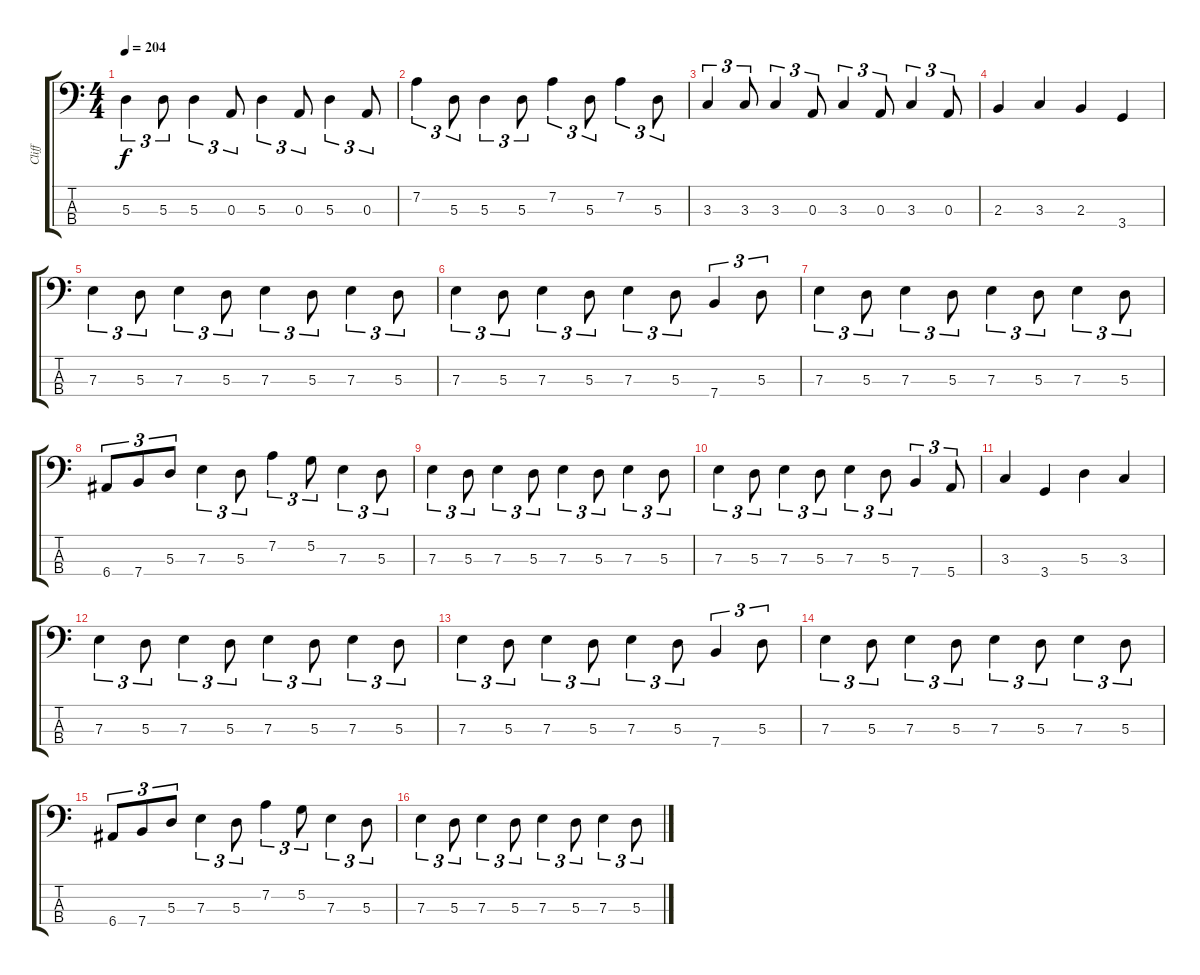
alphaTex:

\track ("Cliff" "Cliff") {instrument electricbassfinger}
\staff {score tabs}
\tuning (G2 D2 A1 E1) {hide}
\ts (4 4)
\tempo 204
\clef f4
\ks c
5.3.4{tu (3 2) dy f} 5.3.8{tu (3 2)} 5.3.4{tu (3 2)} 0.3.8{tu (3 2)} 5.3.4{tu (3 2)} 0.3.8{tu (3 2)} 5.3.4{tu (3 2)} 0.3.8{tu (3 2)} |
7.2.4{tu (3 2)} 5.3.8{tu (3 2)} 5.3.4{tu (3 2)} 5.3.8{tu (3 2)} 7.2.4{tu (3 2)} 5.3.8{tu (3 2)} 7.2.4{tu (3 2)} 5.3.8{tu (3 2)} |
3.3.4{tu (3 2)} 3.3.8{tu (3 2)} 3.3.4{tu (3 2)} 0.3.8{tu (3 2)} 3.3.4{tu (3 2)} 0.3.8{tu (3 2)} 3.3.4{tu (3 2)} 0.3.8{tu (3 2)} |
2.3.4 3.3.4 2.3.4 3.4.4 |
7.3.4{tu (3 2)} 5.3.8{tu (3 2)} 7.3.4{tu (3 2)} 5.3.8{tu (3 2)} 7.3.4{tu (3 2)} 5.3.8{tu (3 2)} 7.3.4{tu (3 2)} 5.3.8{tu (3 2)} |
7.3.4{tu (3 2)} 5.3.8{tu (3 2)} 7.3.4{tu (3 2)} 5.3.8{tu (3 2)} 7.3.4{tu (3 2)} 5.3.8{tu (3 2)} 7.4.4{tu (3 2)} 5.3.8{tu (3 2)} |
7.3.4{tu (3 2)} 5.3.8{tu (3 2)} 7.3.4{tu (3 2)} 5.3.8{tu (3 2)} 7.3.4{tu (3 2)} 5.3.8{tu (3 2)} 7.3.4{tu (3 2)} 5.3.8{tu (3 2)} |
6.4.8{tu (3 2)} 7.4.8{tu (3 2)} 5.3.8{tu (3 2)} 7.3.4{tu (3 2)} 5.3.8{tu (3 2)} 7.2.4{tu (3 2)} 5.2.8{tu (3 2)} 7.3.4{tu (3 2)} 5.3.8{tu (3 2)} |
7.3.4{tu (3 2)} 5.3.8{tu (3 2)} 7.3.4{tu (3 2)} 5.3.8{tu (3 2)} 7.3.4{tu (3 2)} 5.3.8{tu (3 2)} 7.3.4{tu (3 2)} 5.3.8{tu (3 2)} |
7.3.4{tu (3 2)} 5.3.8{tu (3 2)} 7.3.4{tu (3 2)} 5.3.8{tu (3 2)} 7.3.4{tu (3 2)} 5.3.8{tu (3 2)} 7.4.4{tu (3 2)} 5.4.8{tu (3 2)} |
3.3.4 3.4.4 5.3.4 3.3.4 |
7.3.4{tu (3 2)} 5.3.8{tu (3 2)} 7.3.4{tu (3 2)} 5.3.8{tu (3 2)} 7.3.4{tu (3 2)} 5.3.8{tu (3 2)} 7.3.4{tu (3 2)} 5.3.8{tu (3 2)} |
7.3.4{tu (3 2)} 5.3.8{tu (3 2)} 7.3.4{tu (3 2)} 5.3.8{tu (3 2)} 7.3.4{tu (3 2)} 5.3.8{tu (3 2)} 7.4.4{tu (3 2)} 5.3.8{tu (3 2)} |
7.3.4{tu (3 2)} 5.3.8{tu (3 2)} 7.3.4{tu (3 2)} 5.3.8{tu (3 2)} 7.3.4{tu (3 2)} 5.3.8{tu (3 2)} 7.3.4{tu (3 2)} 5.3.8{tu (3 2)} |
6.4.8{tu (3 2)} 7.4.8{tu (3 2)} 5.3.8{tu (3 2)} 7.3.4{tu (3 2)} 5.3.8{tu (3 2)} 7.2.4{tu (3 2)} 5.2.8{tu (3 2)} 7.3.4{tu (3 2)} 5.3.8{tu (3 2)} |
7.3.4{tu (3 2)} 5.3.8{tu (3 2)} 7.3.4{tu (3 2)} 5.3.8{tu (3 2)} 7.3.4{tu (3 2)} 5.3.8{tu (3 2)} 7.3.4{tu (3 2)} 5.3.8{tu (3 2)}
